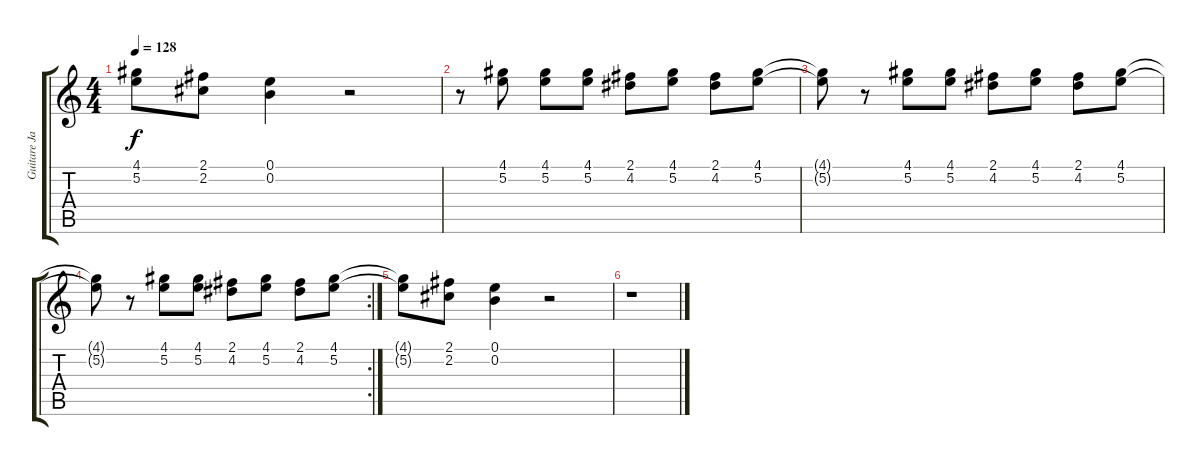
\track ("Guitare Jazz" "Guitare Ja") {instrument electricguitarjazz}
\staff {score tabs}
\tuning (E4 B3 G3 D3 A2 E2) {hide}
\ts (4 4)
\tempo 128
\clef g2
\ks c
(4.1{t} 5.2{t}).8{dy f} (2.1 2.2).8 (0.1 0.2).4 r.2 |
r.8 (4.1 5.2).8 (4.1 5.2).8 (4.1 5.2).8 (2.1 4.2).8 (4.1 5.2).8 (2.1 4.2).8 (4.1 5.2).8 |
(4.1{t} 5.2{t}).8 r.8 (4.1 5.2).8 (4.1 5.2).8 (2.1 4.2).8 (4.1 5.2).8 (2.1 4.2).8 (4.1 5.2).8 |
\rc 2
(4.1{t} 5.2{t}).8 r.8 (4.1 5.2).8 (4.1 5.2).8 (2.1 4.2).8 (4.1 5.2).8 (2.1 4.2).8 (4.1 5.2).8 |
(4.1{t} 5.2{t}).8 (2.1 2.2).8 (0.1 0.2).4 r.2 |
r.1
